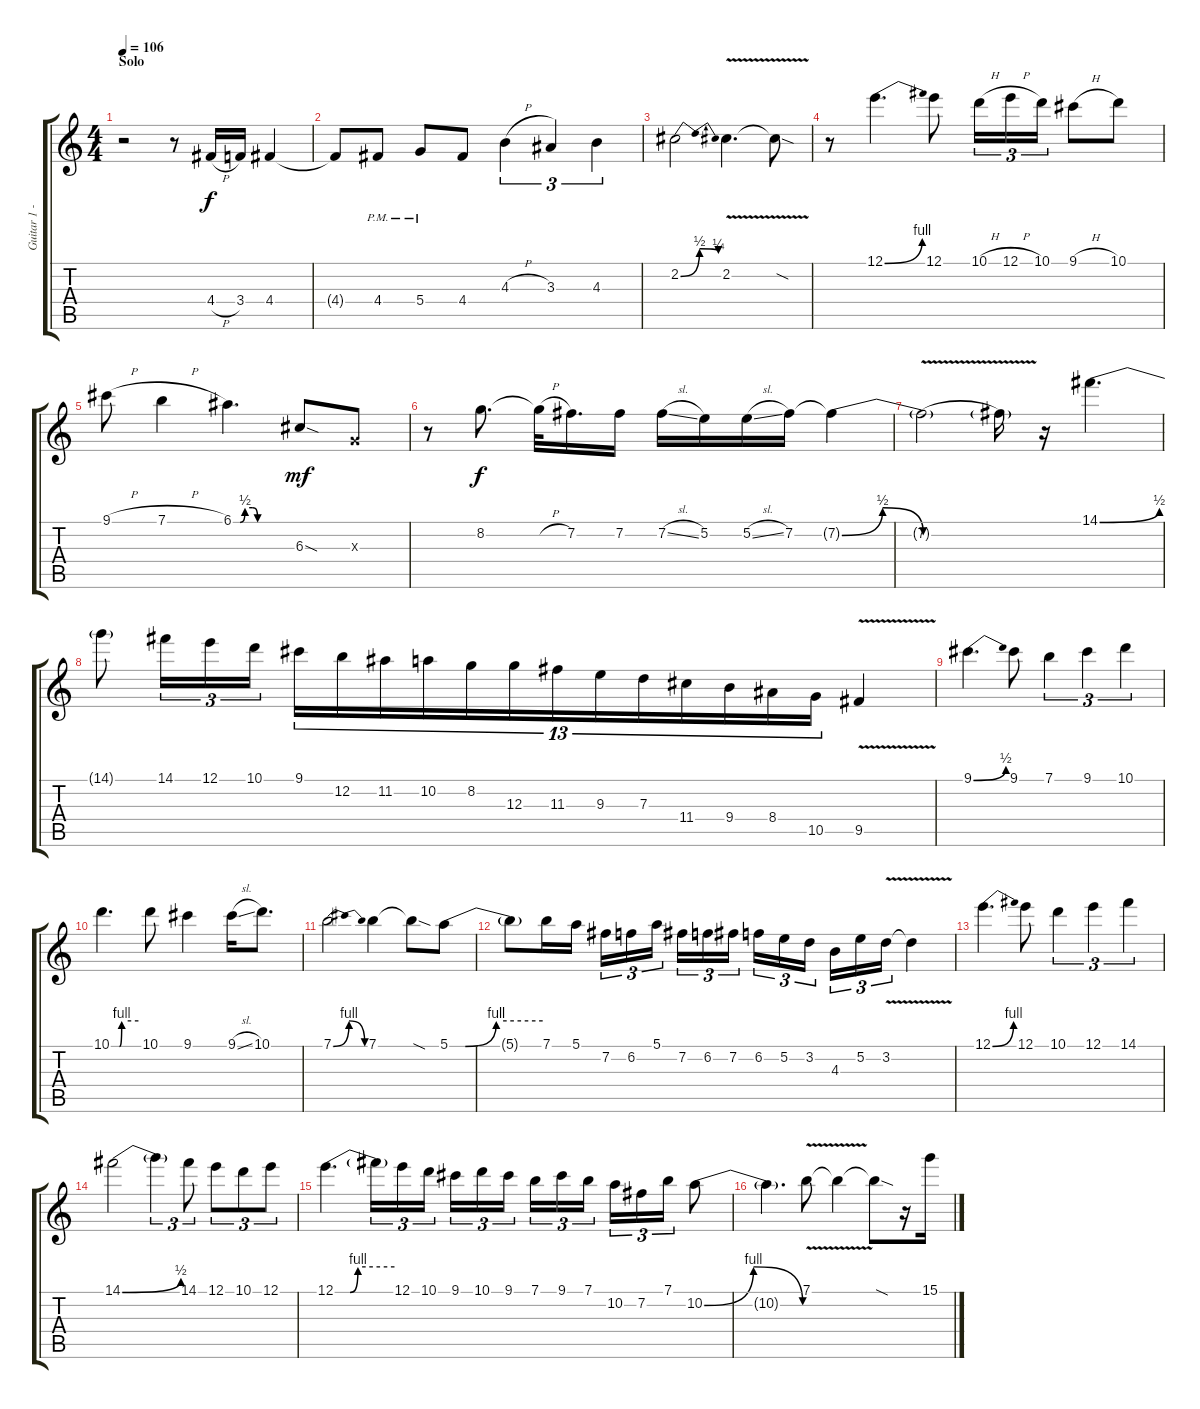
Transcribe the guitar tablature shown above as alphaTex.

\track ("Guitar 1 - Lead Guitar" "Guitar 1 -") {instrument distortionguitar}
\staff {score tabs}
\tuning (E4 B3 G3 D3 A2 E2) {hide}
\ts (4 4)
\section ("" "Solo")
\tempo 106
\clef g2
\ks c
r.2{dy f volume 16} r.8 4.4{h}.16 3.4.16 4.4.4 |
4.4{t}.8 4.4{pm}.8 5.4{pm}.8 4.4.8 4.3{h}.4{tu (3 2)} 3.3.4{tu (3 2)} 4.3.4{tu (3 2)} |
2.2{be (bendrelease 0 0 15 2 45 2 60 1)}.2 2.2{v}.4{d} 2.2{sod t}.8 |
r.8 12.1{be (bend 0 0 60 4)}.4{d} 12.1.8 10.1{h}.16{tu (3 2)} 12.1{h}.16{tu (3 2)} 10.1.16{tu (3 2)} 9.1{h}.8 10.1.8 |
9.1{h}.8 7.1{h}.4 6.1{be (custom 0 0 7 0 12 2 20 2 25 0 60 0)}.4{d} 6.3{sod}.8{dy mf} 0.3{x}.8 |
r.8 8.2.8{d dy f} 8.2{h t}.32 7.2.16{d} 7.2.16 7.2{sl}.16 5.2.16 5.2{sl}.16 7.2.16 7.2{be (bendrelease 0 0 15 2 50 2 60 0) t}.4 |
7.2{be (hold 0 0 60 0) v t}.2 7.2{t}.16 r.16 14.1{be (bend 0 0 60 2)}.4{d} |
14.1{t}.8 14.1.16{tu (3 2)} 12.1.16{tu (3 2)} 10.1.16{tu (3 2)} 9.1.16{tu (13 8)} 12.2.16{tu (13 8)} 11.2.16{tu (13 8)} 10.2.16{tu (13 8)} 8.2.16{tu (13 8)} 12.3.16{tu (13 8)} 11.3.16{tu (13 8)} 9.3.16{tu (13 8)} 7.3.16{tu (13 8)} 11.4.16{tu (13 8)} 9.4.16{tu (13 8)} 8.4.16{tu (13 8)} 10.5.16{tu (13 8)} 9.5{v}.4 |
9.1{be (bend 0 0 60 2)}.4{d} 9.1.8 7.1.4{tu (3 2)} 9.1.4{tu (3 2)} 10.1.4{tu (3 2)} |
10.1{be (custom 0 0 18 0 23 4 60 4)}.4{d} 10.1.8 9.1.4 9.1{sl}.16 10.1.8{d} |
7.1{be (bendrelease 0 0 15 4 38 4 60 0)}.2 7.1.4 7.1{sod t}.8 5.1{be (custom 0 0 10 0 30 4 60 4)}.8 |
5.1{t}.8 7.1.16 5.1.16 7.2.16{tu (3 2)} 6.2.16{tu (3 2)} 5.1.16{tu (3 2) beam splitsecondary} 7.2.16{tu (3 2)} 6.2.16{tu (3 2)} 7.2.16{tu (3 2)} 6.2.16{tu (3 2)} 5.2.16{tu (3 2)} 3.2.16{tu (3 2) beam splitsecondary} 4.3.16{tu (3 2)} 5.2.16{tu (3 2)} 3.2{v}.16{tu (3 2)} 3.2{t}.4 |
12.1{be (bend 0 0 60 4)}.4{d} 12.1.8 10.1.4{tu (3 2)} 12.1.4{tu (3 2)} 14.1.4{tu (3 2)} |
14.1{be (bend 0 0 60 2)}.2 14.1{t}.4{tu (3 2)} 14.1.8{tu (3 2)} 12.1.8{tu (3 2)} 10.1.8{tu (3 2)} 12.1.8{tu (3 2)} |
12.1{be (custom 0 0 15 0 23 4 60 4)}.4{d} 12.1{t}.16{tu (3 2)} 12.1.16{tu (3 2)} 10.1.16{tu (3 2)} 9.1.16{tu (3 2)} 10.1.16{tu (3 2)} 9.1.16{tu (3 2) beam splitsecondary} 7.1.16{tu (3 2)} 9.1.16{tu (3 2)} 7.1.16{tu (3 2)} 10.2.16{tu (3 2)} 7.2.16{tu (3 2)} 7.1.16{tu (3 2)} 10.2{be (bendrelease 0 0 9 4 35 4 60 0)}.8 |
10.2{t}.4{d} 7.1{v}.8 7.1{t}.4 7.1{sod t}.8 r.16 15.1.16
